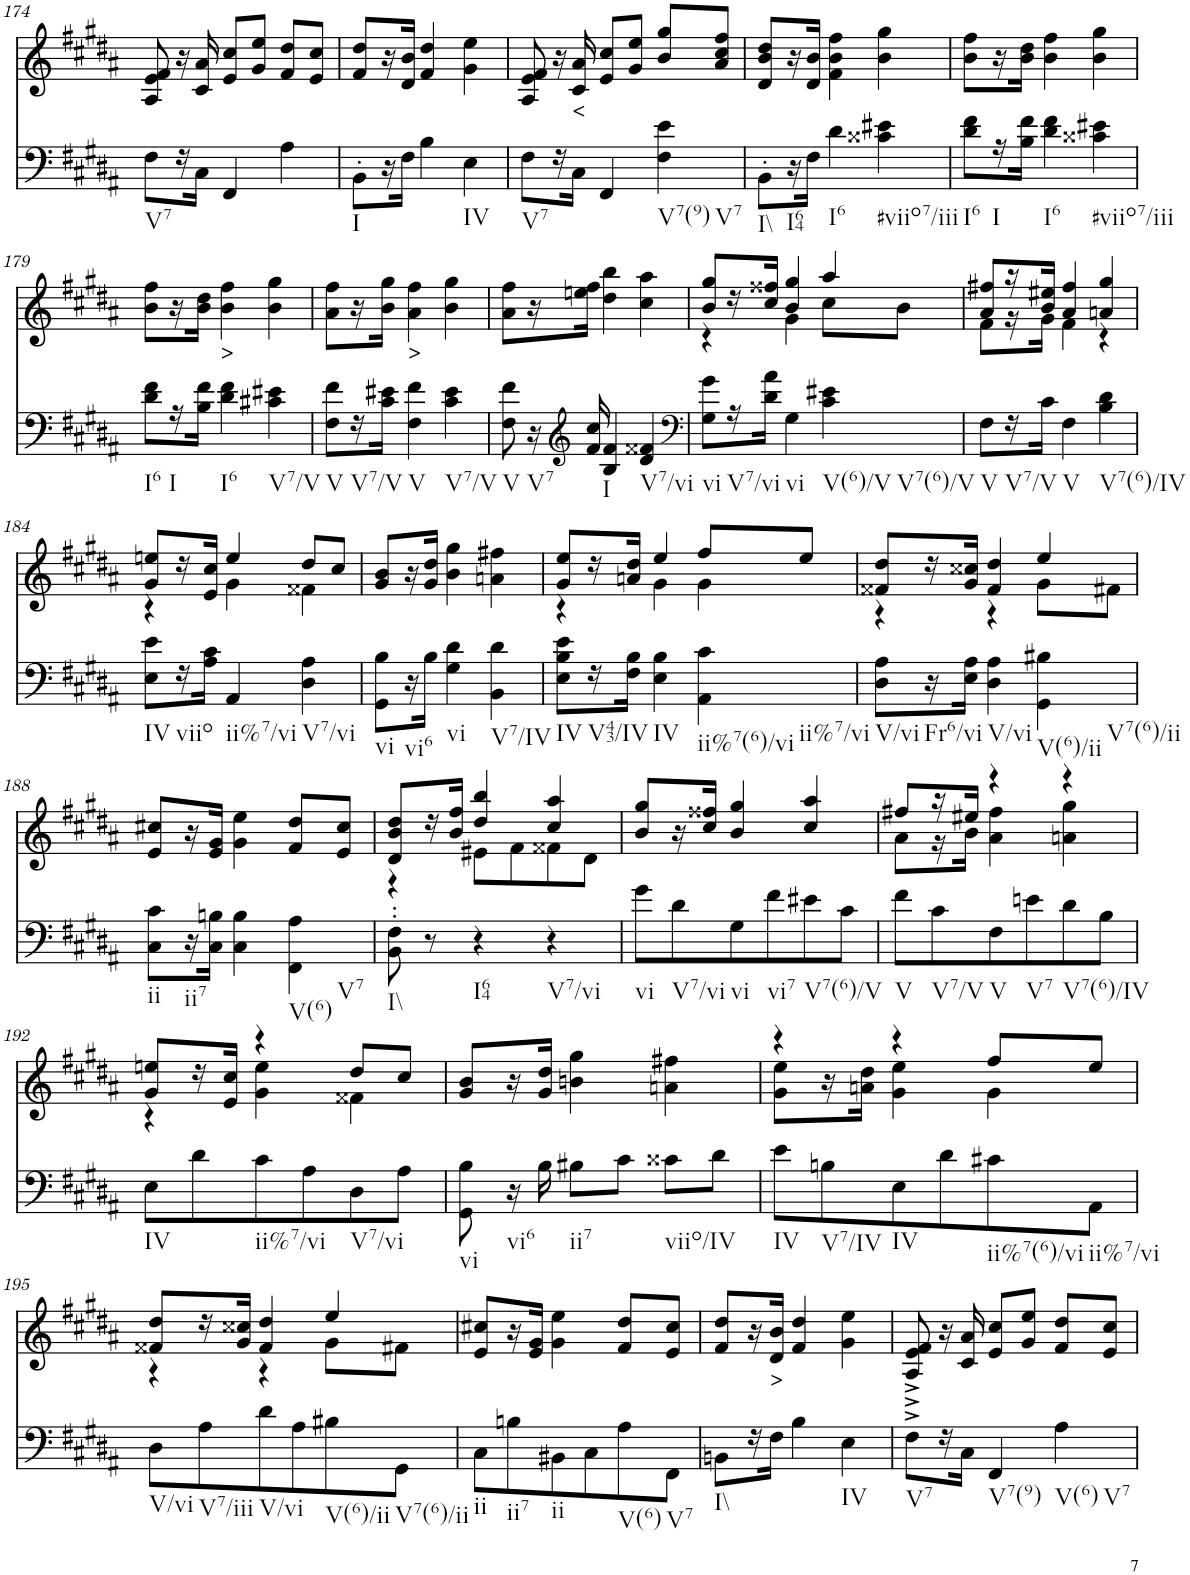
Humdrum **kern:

**kern	**kern	**text
*part2	*part1	*part1
*staff2	*staff1	*staff1
*I"Piano	*I"Piano	*
*I'Pno	*I'Pno	*
!!LO:PB:g=z
*clefF4	*clefG2	*
*k[f#c#g#d#a#]	*k[f#c#g#d#a#]	*
*M3/4	*M3/4	*
=174	=174	=174
!LO:TX:b:t=V7	!	!
8F#\L	8A#/ 8e/ 8f#/	.
16r	16r	.
16C#\JJ	16c#/ 16a#/	.
4FF#/	8e/ 8cc#/L	.
.	8g#/ 8ee/J	.
4A#\	8f#/ 8dd#/L	.
.	8e/ 8cc#/J	.
=175	=175	=175
!LO:TX:b:t=I	!	!
8BB'\L	8f#/ 8dd#/L	.
16r	16r	.
16F#\JJ	16d#/ 16b/JJ	.
4B\	4f#/ 4dd#/	.
!LO:TX:b:t=IV	!	!
4E\	4g#\ 4ee\	.
=176	=176	=176
!LO:TX:b:t=V7	!	!
8F#\L	8A#/ 8e/ 8f#/	.
16r	16r	.
!	!	!LO:LY:b
16C#\JJ	16c#/ 16a#/	<
4FF#/	8e/ 8cc#/L	.
.	8g#/ 8ee/J	.
!LO:TX:b:t=V7(9)	!	!
!LO:TX:b:t=V7	!	!
4F#\ 4e\	8b/ 8gg#/L	.
.	8a#/ 8cc#/ 8ff#/J	.
=177	=177	=177
!LO:TX:b:t=I\\	!	!
8BB'\L	8d#/ 8b/ 8dd#/L	.
!LO:TX:b:t=I64	!	!
16r	16r	.
16F#\JJ	16d#/ 16b/JJ	.
!LO:TX:b:t=I6	!	!
4d#\	4f#\ 4b\ 4ff#\	.
!LO:TX:b:t=#viio7/iii	!	!
4c##X\ 4e#X\	4b\ 4gg#\	.
=178	=178	=178
!LO:TX:b:t=I6	!	!
8d#\ 8f#\L	8b\ 8ff#\L	.
!LO:TX:b:t=I	!	!
16r	16r	.
16B\ 16f#\JJ	16b\ 16dd#\JJ	.
!LO:TX:b:t=I6	!	!
4d#\ 4f#\	4b\ 4ff#\	.
!LO:TX:b:t=#viio7/iii	!	!
4c##X\ 4e#X\	4b\ 4gg#\	.
!!LO:LB:g=z
=179	=179	=179
!LO:TX:b:t=I6	!	!
8d#\ 8f#\L	8b\ 8ff#\L	.
!LO:TX:b:t=I	!	!
16r	16r	.
16B\ 16f#\JJ	16b\ 16dd#\JJ	.
!LO:TX:b:t=I6	!	!
!	!	!LO:LY:b
4d#\ 4f#\	4b\ 4ff#\	>
!LO:TX:b:t=V7/V	!	!
4c#X\ 4e#X\	4b\ 4gg#\	.
=180	=180	=180
!LO:TX:b:t=V	!	!
8F#\ 8f#\L	8a#\ 8ff#\L	.
!LO:TX:b:t=V7/V	!	!
16r	16r	.
16c#\ 16e#X\JJ	16b\ 16gg#\JJ	.
!LO:TX:b:t=V	!	!
!	!	!LO:LY:b
4F#\ 4f#\	4a#\ 4ff#\	>
!LO:TX:b:t=V7/V	!	!
4c#\ 4e#\	4b\ 4gg#\	.
=181	=181	=181
!LO:TX:b:t=V	!	!
8F#\ 8f#\	8a#\ 8ff#\L	.
!LO:TX:b:t=V7	!	!
16r	16r	.
*clefG2	*	*
16f#/ 16cc#/	16een\ 16ff#\JJ	.
!LO:TX:b:t=I	!	!
4B/ 4f#/	4dd#\ 4bb\	.
!LO:TX:b:t=V7/vi	!	!
4d#/ 4f##X/	4cc#\ 4aa#\	.
=182	=182	=182
*clefF4	*	*
*	*^	*
!LO:TX:b:t=vi	!	!	!
8G#\ 8g#\L	8b/ 8gg#/L	4r	.
!LO:TX:b:t=V7/vi	!	!	!
16r	16r	.	.
16d#\ 16a#\JJ	16cc#/ 16ff##X/JJ	.	.
!LO:TX:b:t=vi	!	!	!
4G#\	4b/ 4gg#/	4g#\	.
!LO:TX:b:t=V(6)/V	!	!	!
!LO:TX:b:t=V7(6)/V	!	!	!
4c#\ 4e#X\	4aa#/	8cc#\L	.
.	.	8b\J	.
=183	=183	=183	=183
!LO:TX:b:t=V	!	!	!
8F#\L	8a#/ 8ff#X/L	8f#\L	.
!LO:TX:b:t=V7/V	!	!	!
16r	16r	16r	.
16c#\JJ	16b/ 16ee#X/JJ	16g#\JJ	.
!LO:TX:b:t=V	!	!	!
4F#\	4a#/ 4ff#/	4f#\	.
!LO:TX:b:t=V7(6)/IV	!	!	!
4B\ 4d#\	4an/ 4gg#/	4r	.
!!LO:LB:g=z	!!
=184	=184	=184	=184
!LO:TX:b:t=IV	!	!	!
8E\ 8e\L	8g#/ 8een/L	4r	.
!LO:TX:b:t=viio	!	!	!
16r	16r	.	.
16A#\ 16c#\JJ	16e/ 16cc#/JJ	.	.
!LO:TX:b:t=ii%7/vi	!	!	!
4AA#/	4ee/	4g#\	.
!LO:TX:b:t=V7/vi	!	!	!
4D#\ 4A#\	8dd#/L	4f##X\	.
.	8cc#/J	.	.
*	*v	*v	*
=185	=185	=185
!LO:TX:b:t=vi	!	!
8GG#\ 8B\L	8g#/ 8b/L	.
!LO:TX:b:t=vi6	!	!
16r	16r	.
16B\JJ	16g#/ 16dd#/JJ	.
!LO:TX:b:t=vi	!	!
4G#\ 4d#\	4b\ 4gg#\	.
!LO:TX:b:t=V7/IV	!	!
4BB\ 4d#\	4an\ 4ff#X\	.
=186	=186	=186
*	*^	*
!LO:TX:b:t=IV	!	!	!
8E\ 8B\ 8e\L	8g#/ 8ee/L	4r	.
!LO:TX:b:t=V43/IV	!	!	!
16r	16r	.	.
16F#\ 16B\JJ	16an/ 16dd#/JJ	.	.
!LO:TX:b:t=IV	!	!	!
4E\ 4B\	4ee/	4g#\	.
!LO:TX:b:t=ii%7(6)/vi	!	!	!
!LO:TX:b:t=ii%7/vi	!	!	!
4AA#\ 4c#\	8ff#/L	4g#\	.
.	8ee/J	.	.
=187	=187	=187	=187
!LO:TX:b:t=V/vi	!	!	!
8D#\ 8A#\L	8f##X/ 8dd#/L	4r	.
!LO:TX:b:t=Fr6/vi	!	!	!
16r	16r	.	.
16E\ 16A#\JJ	16g#/ 16cc##X/JJ	.	.
!LO:TX:b:t=V/vi	!	!	!
4D#\ 4A#\	4f##/ 4dd#/	4r	.
!LO:TX:b:t=V(6)/ii	!	!	!
!LO:TX:b:t=V7(6)/ii	!	!	!
4GG#\ 4B#X\	4ee/	8g#\L	.
.	.	8f#X\J	.
!!LO:LB:g=z
=188	=188	=188	=188
!LO:TX:b:t=ii	!	!	!
*	*v	*v	*
8C#\ 8c#\L	8e/ 8cc#X/L	.
!LO:TX:b:t=ii7	!	!
16r	16r	.
16C#\ 16Bn\JJ	16e/ 16g#/JJ	.
4C#\ 4B\	4g#\ 4ee\	.
!LO:TX:b:t=V(6)	!	!
!LO:TX:b:t=V7	!	!
4FF#\ 4A#\	8f#/ 8dd#/L	.
.	8e/ 8cc#/J	.
=189	=189	=189
*	*^	*
!LO:TX:b:t=I\\	!	!	!
8BB\' 8F#\'	8d#/ 8b/ 8dd#/L	4r	.
8r	16r	.	.
.	16b/ 16ff#/JJ	.	.
!LO:TX:b:t=I64	!	!	!
4r	4dd#/ 4bb/	8e#X\L	.
.	.	8f#\	.
!LO:TX:b:t=V7/vi	!	!	!
4r	4cc#/ 4aa#/	8f##X\	.
.	.	8d#\J	.
=190	=190	=190	=190
!LO:TX:b:t=vi	!	!	!
*	*v	*v	*
8g#\L	8b/ 8gg#/L	.
!LO:TX:b:t=V7/vi	!	!
8d#\	16r	.
.	16cc#/ 16ff##X/JJ	.
!LO:TX:b:t=vi	!	!
8G#\	4b/ 4gg#/	.
!LO:TX:b:t=vi7	!	!
8f#\	.	.
!LO:TX:b:t=V7(6)/V	!	!
8e#X\	4cc#/ 4aa#/	.
8c#\J	.	.
=191	=191	=191
*	*^	*
!LO:TX:b:t=V	!	!	!
8f#\L	8ff#X/L	8a#\L	.
!LO:TX:b:t=V7/V	!	!	!
8c#\	16r	16r	.
.	16ee#X/JJ	16b\JJ	.
!LO:TX:b:t=V	!	!	!
8F#\	4r	4a#\ 4ff#\	.
!LO:TX:b:t=V7	!	!	!
8en\	.	.	.
!LO:TX:b:t=V7(6)/IV	!	!	!
8d#\	4r	4an\ 4gg#\	.
8B\J	.	.	.
!!LO:LB:g=z	!!
=192	=192	=192	=192
!LO:TX:b:t=IV	!	!	!
8E\L	8g#/ 8een/L	4r	.
8d#\	16r	.	.
.	16e/ 16cc#/JJ	.	.
!LO:TX:b:t=ii%7/vi	!	!	!
8c#\	4r	4g#\ 4ee\	.
8A#\	.	.	.
!LO:TX:b:t=V7/vi	!	!	!
8D#\	8dd#/L	4f##X\	.
8A#\J	8cc#/J	.	.
*	*v	*v	*
=193	=193	=193
!LO:TX:b:t=vi	!	!
8GG#\ 8B\	8g#/ 8b/L	.
!LO:TX:b:t=vi6	!	!
16r	16r	.
16B\	16g#/ 16dd#/JJ	.
!LO:TX:b:t=ii7	!	!
8B#X\L	4bn\ 4gg#\	.
8c#\J	.	.
!LO:TX:b:t=viio/IV	!	!
8c##X\L	4an\ 4ff#X\	.
8d#\J	.	.
=194	=194	=194
*	*^	*
!LO:TX:b:t=IV	!	!	!
8e\L	4r	8g#\ 8ee\L	.
!LO:TX:b:t=V7/IV	!	!	!
8Bn\	.	16r	.
.	.	16an\ 16dd#\JJ	.
!LO:TX:b:t=IV	!	!	!
8E\	4r	4g#\ 4ee\	.
8d#\	.	.	.
!LO:TX:b:t=ii%7(6)/vi	!	!	!
8c#X\	8ff#/L	4g#\	.
!LO:TX:b:t=ii%7/vi	!	!	!
8AA#\J	8ee/J	.	.
!!LO:LB:g=z	!!
=195	=195	=195	=195
!LO:TX:b:t=V/vi	!	!	!
8D#\L	8f##X/ 8dd#/L	4r	.
!LO:TX:b:t=V7/iii	!	!	!
8A#\	16r	.	.
.	16g#/ 16cc##X/JJ	.	.
!LO:TX:b:t=V/vi	!	!	!
8d#\	4f##/ 4dd#/	4r	.
8A#\	.	.	.
!LO:TX:b:t=V(6)/ii	!	!	!
8B#X\	4ee/	8g#\L	.
!LO:TX:b:t=V7(6)/ii	!	!	!
8GG#\J	.	8f#X\J	.
=196	=196	=196	=196
!LO:TX:b:t=ii	!	!	!
*	*v	*v	*
8C#\L	8e/ 8cc#X/L	.
!LO:TX:b:t=ii7	!	!
8Bn\	16r	.
.	16e/ 16g#/JJ	.
!LO:TX:b:t=ii	!	!
8BB#X\	4g#\ 4ee\	.
8C#\	.	.
!LO:TX:b:t=V(6)	!	!
8A#\	8f#/ 8dd#/L	.
!LO:TX:b:t=V7	!	!
8FF#\J	8e/ 8cc#/J	.
=197	=197	=197
!LO:TX:b:t=I\\	!	!
8BBn\L	8f#/ 8dd#/L	.
16r	16r	.
!	!	!LO:LY:b
16F#\JJ	16d#/ 16b/JJ	>
4B\	4f#/ 4dd#/	.
!LO:TX:b:t=IV	!	!
4E\	4g#\ 4ee\	.
=198	=198	=198
!LO:TX:b:t=V7	!	!
8F#\L	8A#/^ 8e/^ 8f#/^	.
16r	16r	.
16C#\JJ	16c#/ 16a#/	.
!LO:TX:b:t=V7(9)	!	!
4FF#/	8e/ 8cc#/L	.
.	8g#/ 8ee/J	.
!LO:TX:b:t=V(6)	!	!
!LO:TX:b:t=V7	!	!
4A#\	8f#/ 8dd#/L	.
.	8e/ 8cc#/J	.
=	=	=
*-	*-	*-
